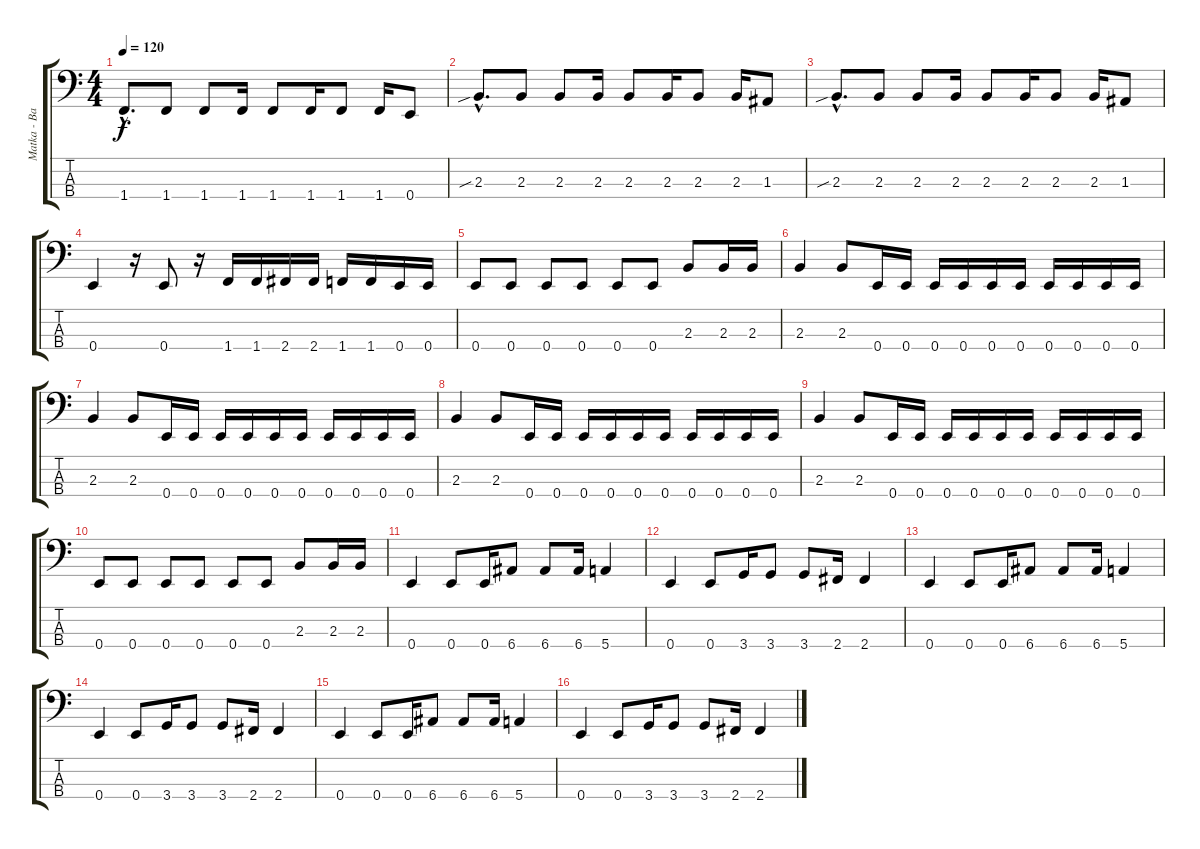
\track ("Matka - Bass" "Matka - Ba") {instrument electricbassfinger}
\staff {score tabs}
\tuning (G2 D2 A1 E1) {hide}
\ts (4 4)
\tempo 120
\clef f4
\ks c
1.4{hac}.8{d dy f} 1.4.8 1.4.8 1.4.16 1.4.8 1.4.16 1.4.8 1.4.16 0.4.8 |
2.3{sib hac}.8{d} 2.3.8 2.3.8 2.3.16 2.3.8 2.3.16 2.3.8 2.3.16 1.3.8 |
2.3{sib hac}.8{d} 2.3.8 2.3.8 2.3.16 2.3.8 2.3.16 2.3.8 2.3.16 1.3.8 |
0.4.4 r.16 0.4.8 r.16 1.4.16 1.4.16 2.4.16 2.4.16 1.4.16 1.4.16 0.4.16 0.4.16 |
0.4.8 0.4.8 0.4.8 0.4.8 0.4.8 0.4.8 2.3.8 2.3.16 2.3.16 |
2.3.4 2.3.8 0.4.16 0.4.16 0.4.16 0.4.16 0.4.16 0.4.16 0.4.16 0.4.16 0.4.16 0.4.16 |
2.3.4 2.3.8 0.4.16 0.4.16 0.4.16 0.4.16 0.4.16 0.4.16 0.4.16 0.4.16 0.4.16 0.4.16 |
2.3.4 2.3.8 0.4.16 0.4.16 0.4.16 0.4.16 0.4.16 0.4.16 0.4.16 0.4.16 0.4.16 0.4.16 |
2.3.4 2.3.8 0.4.16 0.4.16 0.4.16 0.4.16 0.4.16 0.4.16 0.4.16 0.4.16 0.4.16 0.4.16 |
0.4.8 0.4.8 0.4.8 0.4.8 0.4.8 0.4.8 2.3.8 2.3.16 2.3.16 |
0.4.4 0.4.8 0.4.16 6.4.8 6.4.8 6.4.16 5.4.4 |
0.4.4 0.4.8 3.4.16 3.4.8 3.4.8 2.4.16 2.4.4 |
0.4.4 0.4.8 0.4.16 6.4.8 6.4.8 6.4.16 5.4.4 |
0.4.4 0.4.8 3.4.16 3.4.8 3.4.8 2.4.16 2.4.4 |
0.4.4 0.4.8 0.4.16 6.4.8 6.4.8 6.4.16 5.4.4 |
0.4.4 0.4.8 3.4.16 3.4.8 3.4.8 2.4.16 2.4.4
